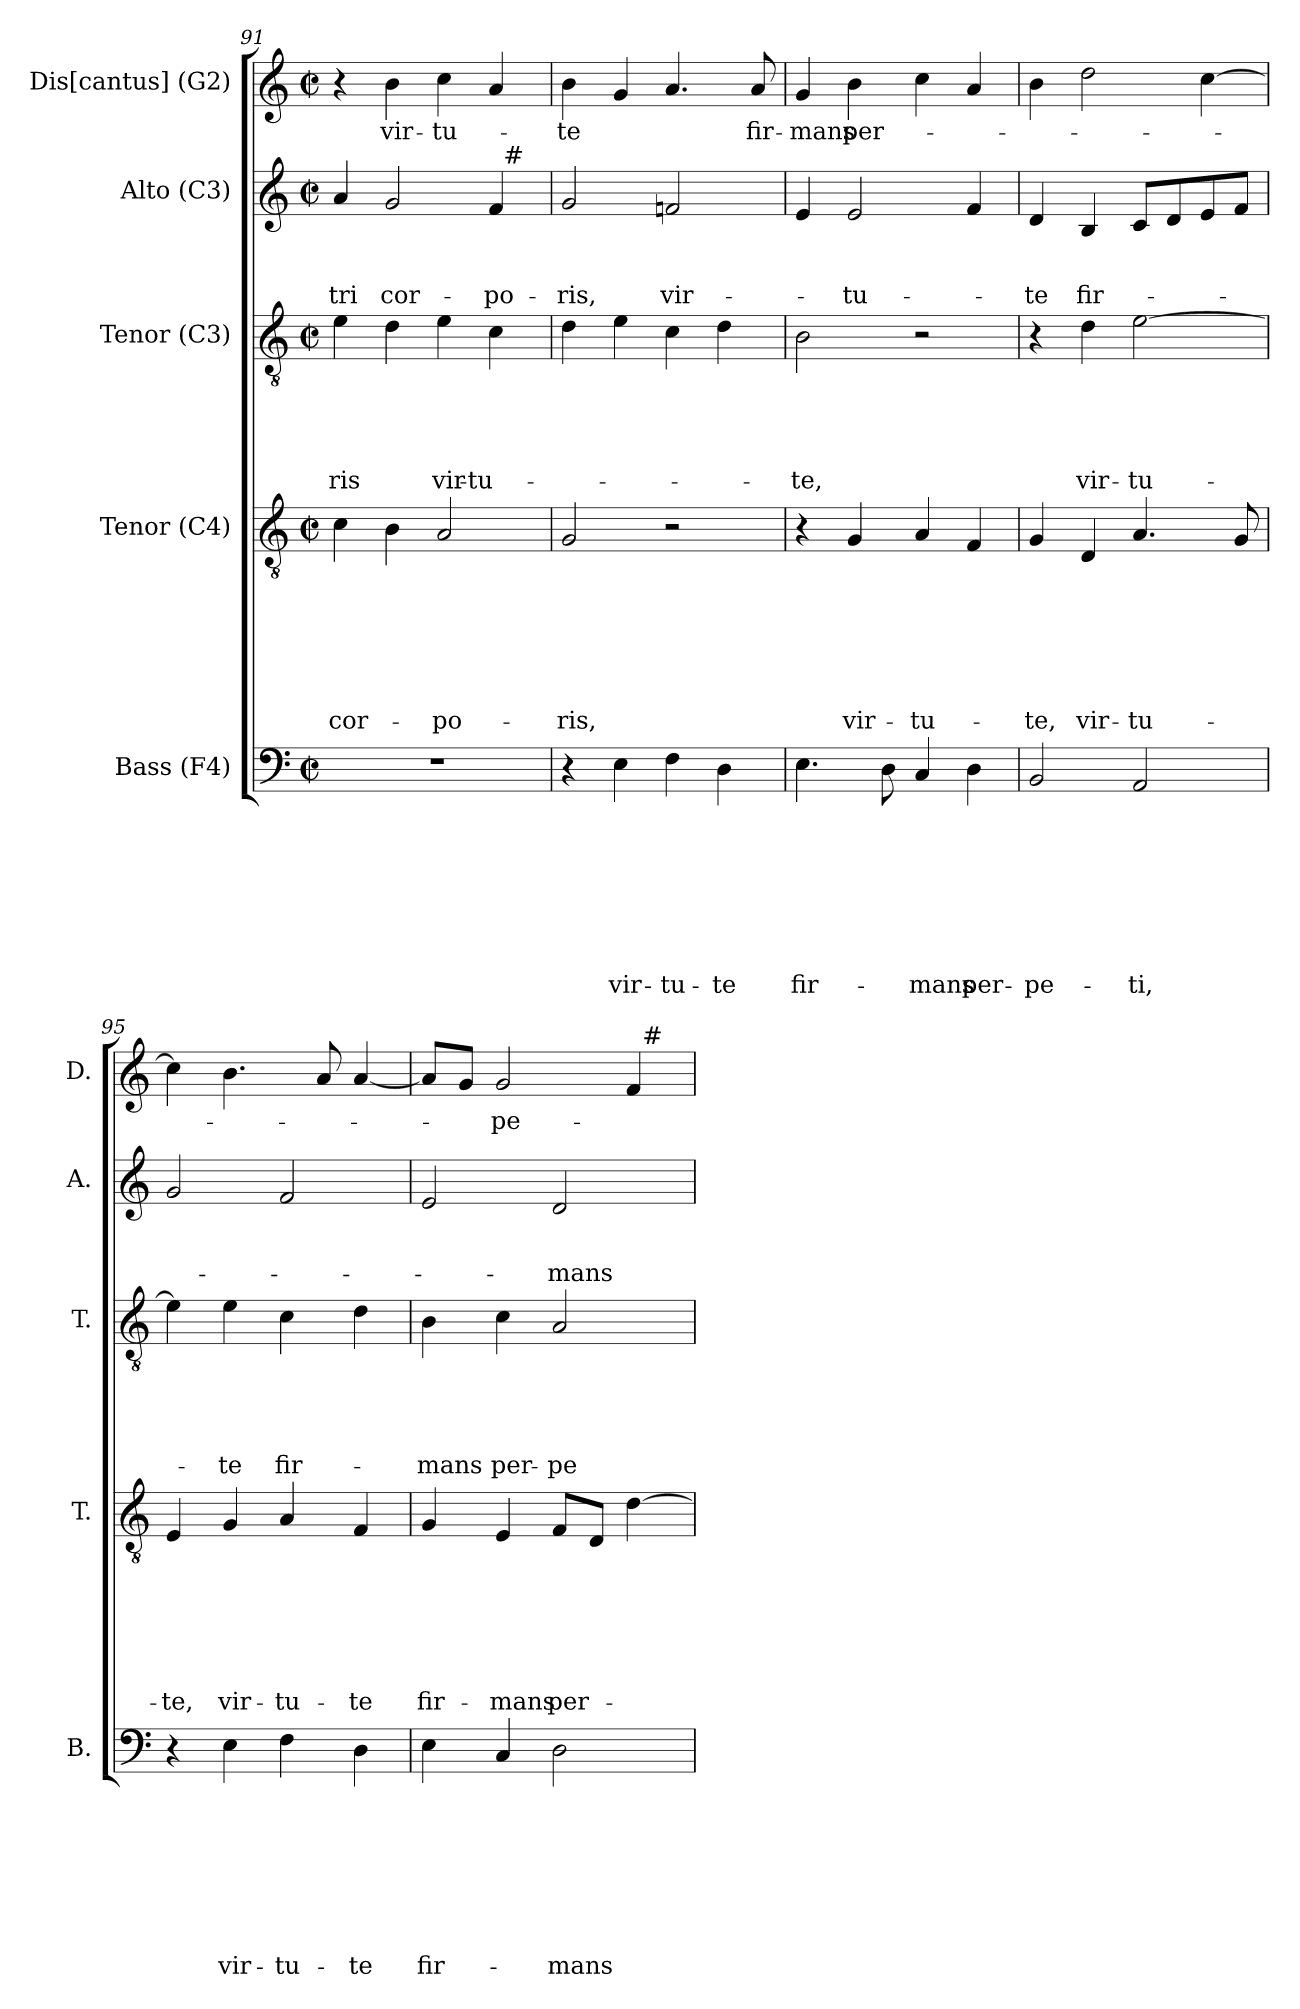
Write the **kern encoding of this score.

**kern	**text	**text	**text	**text	**text	**text	**text	**text	**kern	**text	**text	**text	**text	**text	**text	**text	**kern	**text	**text	**text	**text	**text	**kern	**text	**text	**text	**kern	**text
*part5	*part5	*part5	*part5	*part5	*part5	*part5	*part5	*part5	*part4	*part4	*part4	*part4	*part4	*part4	*part4	*part4	*part3	*part3	*part3	*part3	*part3	*part3	*part2	*part2	*part2	*part2	*part1	*part1
*staff5	*staff5	*staff5	*staff5	*staff5	*staff5	*staff5	*staff5	*staff5	*staff4	*staff4	*staff4	*staff4	*staff4	*staff4	*staff4	*staff4	*staff3	*staff3	*staff3	*staff3	*staff3	*staff3	*staff2	*staff2	*staff2	*staff2	*staff1	*staff1
*I"Bass (F4)	*	*	*	*	*	*	*	*	*I"Tenor (C4)	*	*	*	*	*	*	*	*I"Tenor (C3)	*	*	*	*	*	*I"Alto (C3)	*	*	*	*I"Dis[cantus] (G2)	*
*I'B.	*	*	*	*	*	*	*	*	*I'T.	*	*	*	*	*	*	*	*I'T.	*	*	*	*	*	*I'A.	*	*	*	*I'D.	*
*clefF4	*	*	*	*	*	*	*	*	*clefGv2	*	*	*	*	*	*	*	*clefGv2	*	*	*	*	*	*clefG2	*	*	*	*clefG2	*
*k[]	*	*	*	*	*	*	*	*	*k[]	*	*	*	*	*	*	*	*k[]	*	*	*	*	*	*k[]	*	*	*	*k[]	*
*C:	*	*	*	*	*	*	*	*	*C:	*	*	*	*	*	*	*	*C:	*	*	*	*	*	*C:	*	*	*	*C:	*
*M2/2	*	*	*	*	*	*	*	*	*M2/2	*	*	*	*	*	*	*	*M2/2	*	*	*	*	*	*M2/2	*	*	*	*M2/2	*
*met(c|)	*	*	*	*	*	*	*	*	*met(c|)	*	*	*	*	*	*	*	*met(c|)	*	*	*	*	*	*met(c|)	*	*	*	*met(c|)	*
=91	=91	=91	=91	=91	=91	=91	=91	=91	=91	=91	=91	=91	=91	=91	=91	=91	=91	=91	=91	=91	=91	=91	=91	=91	=91	=91	=91	=91
!	!	!	!	!	!	!	!	!	!	!	!	!	!	!	!	!LO:LY:b	!	!	!	!	!	!LO:LY:b	!	!	!	!LO:LY:b	!	!
*	*	*	*	*	*	*	*	*	*	*	*	*	*	*	*	*	*	*	*	*	*	*	*^	*	*	*	*	*
1r	.	.	.	.	.	.	.	.	4c\	.	.	.	.	.	.	cor-	4e\	.	.	.	.	-ris	4a/	2ryy	.	.	-tri	4r	.
!	!	!	!	!	!	!	!	!	!	!	!	!	!	!	!	!	!	!	!	!	!	!	!	!	!	!	!LO:LY:b	!	!LO:LY:b
.	.	.	.	.	.	.	.	.	4B\	.	.	.	.	.	.	.	4d\	.	.	.	.	.	2g/	.	.	.	cor-	4b\	vir-
!	!	!	!	!	!	!	!	!	!	!	!	!	!	!	!	!LO:LY:b	!	!	!	!	!	!LO:LY:b	!	!	!	!	!	!	!LO:LY:b
.	.	.	.	.	.	.	.	.	2A/	.	.	.	.	.	.	-po-	4e\	.	.	.	.	vir-	.	4ryy	.	.	.	4cc\	-tu-
!	!	!	!	!	!	!	!	!	!	!	!	!	!	!	!	!	!	!	!	!	!	!LO:LY:b	!	!	!	!	!LO:LY:b	!	!
.	.	.	.	.	.	.	.	.	.	.	.	.	.	.	.	.	4c\	.	.	.	.	-tu-	4f/	32ryy	.	.	-po-	4a/	.
!	!	!	!	!	!	!	!	!	!	!	!	!	!	!	!	!	!	!	!	!	!	!	!	!LO:TX:a:t=#	!	!	!	!	!
.	.	.	.	.	.	.	.	.	.	.	.	.	.	.	.	.	.	.	.	.	.	.	.	8..ryy	.	.	.	.	.
=92	=92	=92	=92	=92	=92	=92	=92	=92	=92	=92	=92	=92	=92	=92	=92	=92	=92	=92	=92	=92	=92	=92	=92	=92	=92	=92	=92	=92	=92
!	!	!	!	!	!	!	!	!	!	!	!	!	!	!	!	!LO:LY:b	!	!	!	!	!	!	!	!	!	!	!LO:LY:b	!	!LO:LY:b
*	*	*	*	*	*	*	*	*	*	*	*	*	*	*	*	*	*	*	*	*	*	*	*v	*v	*	*	*	*	*
4r	.	.	.	.	.	.	.	.	2G/	.	.	.	.	.	.	-ris,	4d\	.	.	.	.	.	2g/	.	.	-ris,	4b\	-te
!	!	!	!	!	!	!	!	!LO:LY:b	!	!	!	!	!	!	!	!	!	!	!	!	!	!	!	!	!	!	!	!
4E\	.	.	.	.	.	.	.	vir-	.	.	.	.	.	.	.	.	4e\	.	.	.	.	.	.	.	.	.	4g/	.
!	!	!	!	!	!	!	!	!LO:LY:b	!	!	!	!	!	!	!	!	!	!	!	!	!	!	!	!	!	!LO:LY:b	!	!
4F\	.	.	.	.	.	.	.	-tu-	2r	.	.	.	.	.	.	.	4c\	.	.	.	.	.	2fn/	.	.	vir-	4.a/	.
!	!	!	!	!	!	!	!	!LO:LY:b	!	!	!	!	!	!	!	!	!	!	!	!	!	!	!	!	!	!	!	!
4D\	.	.	.	.	.	.	.	-te	.	.	.	.	.	.	.	.	4d\	.	.	.	.	.	.	.	.	.	.	.
!	!	!	!	!	!	!	!	!	!	!	!	!	!	!	!	!	!	!	!	!	!	!	!	!	!	!	!	!LO:LY:b
.	.	.	.	.	.	.	.	.	.	.	.	.	.	.	.	.	.	.	.	.	.	.	.	.	.	.	8a/	fir-
=93	=93	=93	=93	=93	=93	=93	=93	=93	=93	=93	=93	=93	=93	=93	=93	=93	=93	=93	=93	=93	=93	=93	=93	=93	=93	=93	=93	=93
!	!	!	!	!	!	!	!	!LO:LY:b	!	!	!	!	!	!	!	!	!	!	!	!	!	!LO:LY:b	!	!	!	!	!	!LO:LY:b
4.E\	.	.	.	.	.	.	.	fir-	4r	.	.	.	.	.	.	.	2B\	.	.	.	.	-te,	4e/	.	.	.	4g/	-mans
!	!	!	!	!	!	!	!	!	!	!	!	!	!	!	!	!LO:LY:b	!	!	!	!	!	!	!	!	!	!LO:LY:b	!	!LO:LY:b
.	.	.	.	.	.	.	.	.	4G/	.	.	.	.	.	.	vir-	.	.	.	.	.	.	2e/	.	.	-tu-	4b\	per-
8D\	.	.	.	.	.	.	.	.	.	.	.	.	.	.	.	.	.	.	.	.	.	.	.	.	.	.	.	.
!	!	!	!	!	!	!	!	!LO:LY:b	!	!	!	!	!	!	!	!LO:LY:b	!	!	!	!	!	!	!	!	!	!	!	!
4C/	.	.	.	.	.	.	.	-mans	4A/	.	.	.	.	.	.	-tu-	2r	.	.	.	.	.	.	.	.	.	4cc\	.
!	!	!	!	!	!	!	!	!LO:LY:b	!	!	!	!	!	!	!	!	!	!	!	!	!	!	!	!	!	!	!	!
4D\	.	.	.	.	.	.	.	per-	4F/	.	.	.	.	.	.	.	.	.	.	.	.	.	4f/	.	.	.	4a/	.
=94	=94	=94	=94	=94	=94	=94	=94	=94	=94	=94	=94	=94	=94	=94	=94	=94	=94	=94	=94	=94	=94	=94	=94	=94	=94	=94	=94	=94
!	!	!	!	!	!	!	!	!LO:LY:b	!	!	!	!	!	!	!	!LO:LY:b	!	!	!	!	!	!	!	!	!	!LO:LY:b	!	!
2BB/	.	.	.	.	.	.	.	-pe-	4G/	.	.	.	.	.	.	-te,	4r	.	.	.	.	.	4d/	.	.	-te	4b\	.
!	!	!	!	!	!	!	!	!	!	!	!	!	!	!	!	!LO:LY:b	!	!	!	!	!	!LO:LY:b	!	!	!	!LO:LY:b	!	!
.	.	.	.	.	.	.	.	.	4D/	.	.	.	.	.	.	vir-	4d\	.	.	.	.	vir-	4B/	.	.	fir-	2dd\	.
!	!	!	!	!	!	!	!	!LO:LY:b	!	!	!	!	!	!	!	!LO:LY:b	!	!	!	!	!	!LO:LY:b	!	!	!	!	!	!
2AA/	.	.	.	.	.	.	.	-ti,	4.A/	.	.	.	.	.	.	-tu-	[<2e\	.	.	.	.	-tu-	8c/L	.	.	.	.	.
.	.	.	.	.	.	.	.	.	.	.	.	.	.	.	.	.	.	.	.	.	.	.	8d/	.	.	.	.	.
.	.	.	.	.	.	.	.	.	.	.	.	.	.	.	.	.	.	.	.	.	.	.	8e/	.	.	.	[<4cc\	.
.	.	.	.	.	.	.	.	.	8G/	.	.	.	.	.	.	.	.	.	.	.	.	.	8f/J	.	.	.	.	.
!!LO:LB:g=z
=95	=95	=95	=95	=95	=95	=95	=95	=95	=95	=95	=95	=95	=95	=95	=95	=95	=95	=95	=95	=95	=95	=95	=95	=95	=95	=95	=95	=95
!	!	!	!	!	!	!	!	!	!	!	!	!	!	!	!	!LO:LY:b	!	!	!	!	!	!	!	!	!	!	!	!
4r	.	.	.	.	.	.	.	.	4E/	.	.	.	.	.	.	-te,	4e\]	.	.	.	.	.	2g/	.	.	.	4cc\]	.
!	!	!	!	!	!	!	!	!LO:LY:b	!	!	!	!	!	!	!	!LO:LY:b	!	!	!	!	!	!LO:LY:b	!	!	!	!	!	!
4E\	.	.	.	.	.	.	.	vir-	4G/	.	.	.	.	.	.	vir-	4e\	.	.	.	.	-te	.	.	.	.	4.b\	.
!	!	!	!	!	!	!	!	!LO:LY:b	!	!	!	!	!	!	!	!LO:LY:b	!	!	!	!	!	!LO:LY:b	!	!	!	!	!	!
4F\	.	.	.	.	.	.	.	-tu-	4A/	.	.	.	.	.	.	-tu-	4c\	.	.	.	.	fir-	2f/	.	.	.	.	.
.	.	.	.	.	.	.	.	.	.	.	.	.	.	.	.	.	.	.	.	.	.	.	.	.	.	.	8a/	.
!	!	!	!	!	!	!	!	!LO:LY:b	!	!	!	!	!	!	!	!LO:LY:b	!	!	!	!	!	!	!	!	!	!	!	!
4D\	.	.	.	.	.	.	.	-te	4F/	.	.	.	.	.	.	-te	4d\	.	.	.	.	.	.	.	.	.	[<4a/	.
=96	=96	=96	=96	=96	=96	=96	=96	=96	=96	=96	=96	=96	=96	=96	=96	=96	=96	=96	=96	=96	=96	=96	=96	=96	=96	=96	=96	=96
!	!	!	!	!	!	!	!	!LO:LY:b	!	!	!	!	!	!	!	!LO:LY:b	!	!	!	!	!	!LO:LY:b	!	!	!	!	!	!
*	*	*	*	*	*	*	*	*	*	*	*	*	*	*	*	*	*	*	*	*	*	*	*	*	*	*	*^	*
4E\	.	.	.	.	.	.	.	fir-	4G/	.	.	.	.	.	.	fir-	4B\	.	.	.	.	-mans	2e/	.	.	.	8a/L]	2ryy	.
.	.	.	.	.	.	.	.	.	.	.	.	.	.	.	.	.	.	.	.	.	.	.	.	.	.	.	8g/J	.	.
!	!	!	!	!	!	!	!	!	!	!	!	!	!	!	!	!LO:LY:b	!	!	!	!	!	!LO:LY:b	!	!	!	!	!	!	!LO:LY:b
4C/	.	.	.	.	.	.	.	.	4E/	.	.	.	.	.	.	-mans	4c\	.	.	.	.	per-	.	.	.	.	2g/	.	-pe-
!	!	!	!	!	!	!	!	!LO:LY:b	!	!	!	!	!	!	!	!LO:LY:b	!	!	!	!	!	!LO:LY:b	!	!	!	!LO:LY:b	!	!	!
2D\	.	.	.	.	.	.	.	-mans	8F/L	.	.	.	.	.	.	per-	2A/	.	.	.	.	-pe-	2d/	.	.	-mans	.	4ryy	.
.	.	.	.	.	.	.	.	.	8D/J	.	.	.	.	.	.	.	.	.	.	.	.	.	.	.	.	.	.	.	.
.	.	.	.	.	.	.	.	.	[>4d\	.	.	.	.	.	.	.	.	.	.	.	.	.	.	.	.	.	4f/	32ryy	.
!	!	!	!	!	!	!	!	!	!	!	!	!	!	!	!	!	!	!	!	!	!	!	!	!	!	!	!	!LO:TX:a:t=#	!
.	.	.	.	.	.	.	.	.	.	.	.	.	.	.	.	.	.	.	.	.	.	.	.	.	.	.	.	8..ryy	.
*	*	*	*	*	*	*	*	*	*	*	*	*	*	*	*	*	*	*	*	*	*	*	*	*	*	*	*v	*v	*
=	=	=	=	=	=	=	=	=	=	=	=	=	=	=	=	=	=	=	=	=	=	=	=	=	=	=	=	=
*-	*-	*-	*-	*-	*-	*-	*-	*-	*-	*-	*-	*-	*-	*-	*-	*-	*-	*-	*-	*-	*-	*-	*-	*-	*-	*-	*-	*-
